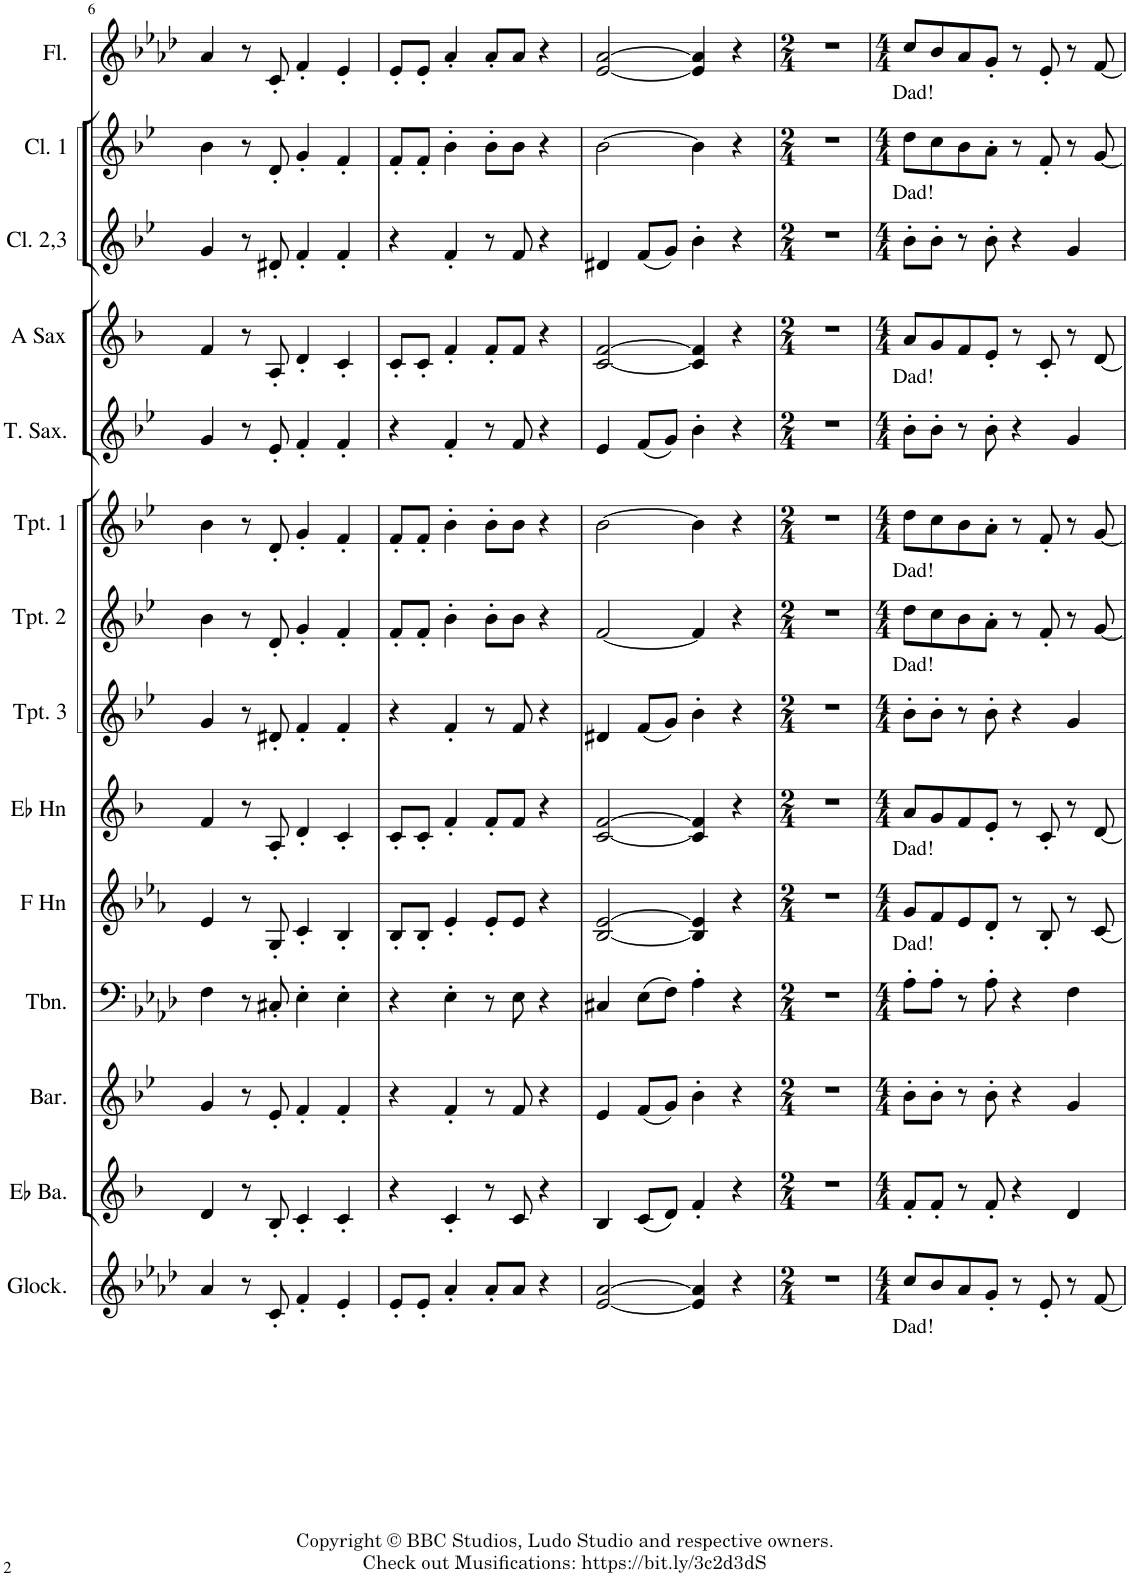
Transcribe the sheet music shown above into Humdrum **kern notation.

**kern	**text	**kern	**kern	**kern	**kern	**text	**kern	**text	**kern	**kern	**text	**kern	**text	**kern	**kern	**text	**kern	**kern	**text	**kern	**text
*part14	*part14	*part13	*part12	*part11	*part10	*part10	*part9	*part9	*part8	*part7	*part7	*part6	*part6	*part5	*part4	*part4	*part3	*part2	*part2	*part1	*part1
*staff14	*staff14	*staff13	*staff12	*staff11	*staff10	*staff10	*staff9	*staff9	*staff8	*staff7	*staff7	*staff6	*staff6	*staff5	*staff4	*staff4	*staff3	*staff2	*staff2	*staff1	*staff1
*I"Glockenspiel	*	*I"Eb Bass	*I"Baritone	*I"Trombone	*I"F Horn	*	*I"Eb Horn	*	*I"Bb Trumpet 3	*I"Bb Trumpet 2	*	*I"Bb Trumpet 1	*	*I"Tenor Saxophone	*I"Eb Alto Sax	*	*I"Bb Clarinet 2 &amp; 3	*I"Bb Clarinet 1	*	*I"Flute	*
*I'Glock.	*	*I'Eb Ba.	*I'Bar.	*I'Tbn.	*I'F Hn	*	*I'Eb Hn	*	*I'Tpt. 3	*I'Tpt. 2	*	*I'Tpt. 1	*	*I'T. Sax.	*I'A Sax	*	*I'Cl. 2,3	*I'Cl. 1	*	*I'Fl.	*
!!LO:PB:g=z
*clefG2	*	*clefG2	*clefG2	*clefF4	*clefG2	*	*clefG2	*	*clefG2	*clefG2	*	*clefG2	*	*clefG2	*clefG2	*	*clefG2	*clefG2	*	*clefG2	*
*Trd-14c-24	*	*Trd12c21	*Trd4c7	*	*Trd4c7	*	*Trd4c7	*	*Trd1c2	*Trd1c2	*	*Trd1c2	*	*Trd8c14	*Trd5c9	*	*Trd1c2	*Trd1c2	*	*	*
*k[b-e-a-d-]	*	*k[b-]	*k[b-e-]	*k[b-e-a-d-]	*k[b-e-a-]	*	*k[b-]	*	*k[b-e-]	*k[b-e-]	*	*k[b-e-]	*	*k[b-e-]	*k[b-]	*	*k[b-e-]	*k[b-e-]	*	*k[b-e-a-d-]	*
*M4/4	*	*M4/4	*M4/4	*M4/4	*M4/4	*	*M4/4	*	*M4/4	*M4/4	*	*M4/4	*	*M4/4	*M4/4	*	*M4/4	*M4/4	*	*M4/4	*
=6	=6	=6	=6	=6	=6	=6	=6	=6	=6	=6	=6	=6	=6	=6	=6	=6	=6	=6	=6	=6	=6
4a-/	.	4d/	4g/	4F\	4e-/	.	4f/	.	4g/	4b-\	.	4b-\	.	4g/	4f/	.	4g/	4b-\	.	4a-/	.
8r	.	8r	8r	8r	8r	.	8r	.	8r	8r	.	8r	.	8r	8r	.	8r	8r	.	8r	.
8c'/	.	8B-'/	8e-'/	8C#X'/	8G'/	.	8A'/	.	8d#X'/	8d'/	.	8d'/	.	8e-'/	8A'/	.	8d#X'/	8d'/	.	8c'/	.
4f'/	.	4c'/	4f'/	4E-'\	4c'/	.	4d'/	.	4f'/	4g'/	.	4g'/	.	4f'/	4d'/	.	4f'/	4g'/	.	4f'/	.
4e-'/	.	4c'/	4f'/	4E-'\	4B-'/	.	4c'/	.	4f'/	4f'/	.	4f'/	.	4f'/	4c'/	.	4f'/	4f'/	.	4e-'/	.
=7	=7	=7	=7	=7	=7	=7	=7	=7	=7	=7	=7	=7	=7	=7	=7	=7	=7	=7	=7	=7	=7
8e-'/L	.	4r	4r	4r	8B-'/L	.	8c'/L	.	4r	8f'/L	.	8f'/L	.	4r	8c'/L	.	4r	8f'/L	.	8e-'/L	.
8e-'/J	.	.	.	.	8B-'/J	.	8c'/J	.	.	8f'/J	.	8f'/J	.	.	8c'/J	.	.	8f'/J	.	8e-'/J	.
4a-'/	.	4c'/	4f'/	4E-'\	4e-'/	.	4f'/	.	4f'/	4b-'\	.	4b-'\	.	4f'/	4f'/	.	4f'/	4b-'\	.	4a-'/	.
8a-'/L	.	8r	8r	8r	8e-'/L	.	8f'/L	.	8r	8b-'\L	.	8b-'\L	.	8r	8f'/L	.	8r	8b-'\L	.	8a-'/L	.
8a-/J	.	8c/	8f/	8E-\	8e-/J	.	8f/J	.	8f/	8b-\J	.	8b-\J	.	8f/	8f/J	.	8f/	8b-\J	.	8a-/J	.
4r	.	4r	4r	4r	4r	.	4r	.	4r	4r	.	4r	.	4r	4r	.	4r	4r	.	4r	.
=8	=8	=8	=8	=8	=8	=8	=8	=8	=8	=8	=8	=8	=8	=8	=8	=8	=8	=8	=8	=8	=8
[2e-/ [2a-/	.	4B-/	4e-/	4C#X/	[2B-/ [2e-/	.	[2c/ [2f/	.	4d#X/	[2f/	.	[2b-\	.	4e-/	[2c/ [2f/	.	4d#X/	[2b-\	.	[2e-/ [2a-/	.
.	.	(8c/L	(8f/L	(8E-\L	.	.	.	.	(8f/L	.	.	.	.	(8f/L	.	.	(8f/L	.	.	.	.
.	.	8d/J)	8g/J)	8F\J)	.	.	.	.	8g/J)	.	.	.	.	8g/J)	.	.	8g/J)	.	.	.	.
4e-/] 4a-/]	.	4f'/	4b-'\	4A-'\	4B-/] 4e-/]	.	4c/] 4f/]	.	4b-'\	4f/]	.	4b-\]	.	4b-'\	4c/] 4f/]	.	4b-'\	4b-\]	.	4e-/] 4a-/]	.
4r	.	4r	4r	4r	4r	.	4r	.	4r	4r	.	4r	.	4r	4r	.	4r	4r	.	4r	.
=9	=9	=9	=9	=9	=9	=9	=9	=9	=9	=9	=9	=9	=9	=9	=9	=9	=9	=9	=9	=9	=9
*M2/4	*	*M2/4	*M2/4	*M2/4	*M2/4	*	*M2/4	*	*M2/4	*M2/4	*	*M2/4	*	*M2/4	*M2/4	*	*M2/4	*M2/4	*	*M2/4	*
2r	.	2r	2r	2r	2r	.	2r	.	2r	2r	.	2r	.	2r	2r	.	2r	2r	.	2r	.
=10	=10	=10	=10	=10	=10	=10	=10	=10	=10	=10	=10	=10	=10	=10	=10	=10	=10	=10	=10	=10	=10
*M4/4	*	*M4/4	*M4/4	*M4/4	*M4/4	*	*M4/4	*	*M4/4	*M4/4	*	*M4/4	*	*M4/4	*M4/4	*	*M4/4	*M4/4	*	*M4/4	*
!	!LO:LY:b	!	!	!	!	!LO:LY:b	!	!LO:LY:b	!	!	!LO:LY:b	!	!LO:LY:b	!	!	!LO:LY:b	!	!	!LO:LY:b	!	!LO:LY:b
8cc/L	Dad!	8f'/L	8b-'\L	8A-'\L	8g/L	Dad!	8a/L	Dad!	8b-'\L	8dd\L	Dad!	8dd\L	Dad!	8b-'\L	8a/L	Dad!	8b-'\L	8dd\L	Dad!	8cc/L	Dad!
8b-/	.	8f'/J	8b-'\J	8A-'\J	8f/	.	8g/	.	8b-'\J	8cc\	.	8cc\	.	8b-'\J	8g/	.	8b-'\J	8cc\	.	8b-/	.
8a-/	.	8r	8r	8r	8e-/	.	8f/	.	8r	8b-\	.	8b-\	.	8r	8f/	.	8r	8b-\	.	8a-/	.
8g'/J	.	8f'/	8b-'\	8A-'\	8d'/J	.	8e'/J	.	8b-'\	8a'\J	.	8a'\J	.	8b-'\	8e'/J	.	8b-'\	8a'\J	.	8g'/J	.
8r	.	4r	4r	4r	8r	.	8r	.	4r	8r	.	8r	.	4r	8r	.	4r	8r	.	8r	.
8e-'/	.	.	.	.	8B-'/	.	8c'/	.	.	8f'/	.	8f'/	.	.	8c'/	.	.	8f'/	.	8e-'/	.
8r	.	4d/	4g/	4F\	8r	.	8r	.	4g/	8r	.	8r	.	4g/	8r	.	4g/	8r	.	8r	.
[8f/	.	.	.	.	[8c/	.	[8d/	.	.	[8g/	.	[8g/	.	.	[8d/	.	.	[8g/	.	[8f/	.
=	=	=	=	=	=	=	=	=	=	=	=	=	=	=	=	=	=	=	=	=	=
*-	*-	*-	*-	*-	*-	*-	*-	*-	*-	*-	*-	*-	*-	*-	*-	*-	*-	*-	*-	*-	*-
